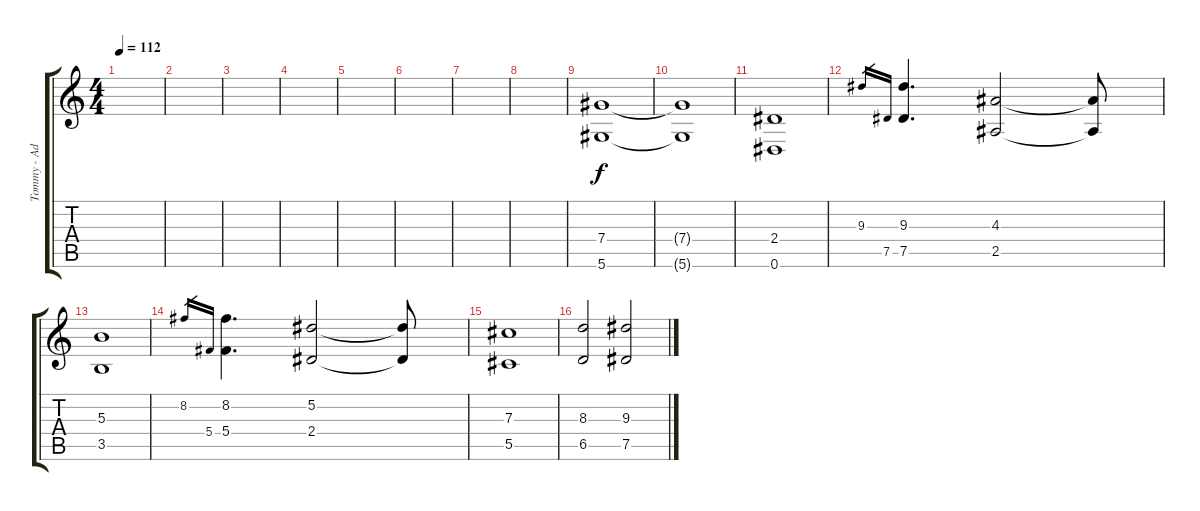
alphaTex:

\track ("Tommy - Additional Guitar" "Tommy - Ad") {instrument distortionguitar}
\staff {score tabs}
\tuning (Eb4 Bb3 Gb3 Db3 Ab2 Eb2) {hide}
\ts (4 4)
\tempo 112
\clef g2
\ks c
|
|
|
|
|
|
|
|
(7.4 5.6).1{volume 10 balance 2} |
(7.4{t} 5.6{t}).1 |
(2.4 0.6).1 |
9.3.16{gr} 7.5.16{gr} (9.3 7.5).4{d} (4.3 2.5).2 (4.3{t} 2.5{t}).8 |
(5.3 3.5).1 |
8.2.16{gr} 5.4.16{gr} (8.2 5.4).4{d} (5.2 2.4).2 (5.2{t} 2.4{t}).8 |
(7.3 5.5).1 |
(8.3 6.5).2 (9.3 7.5).2
